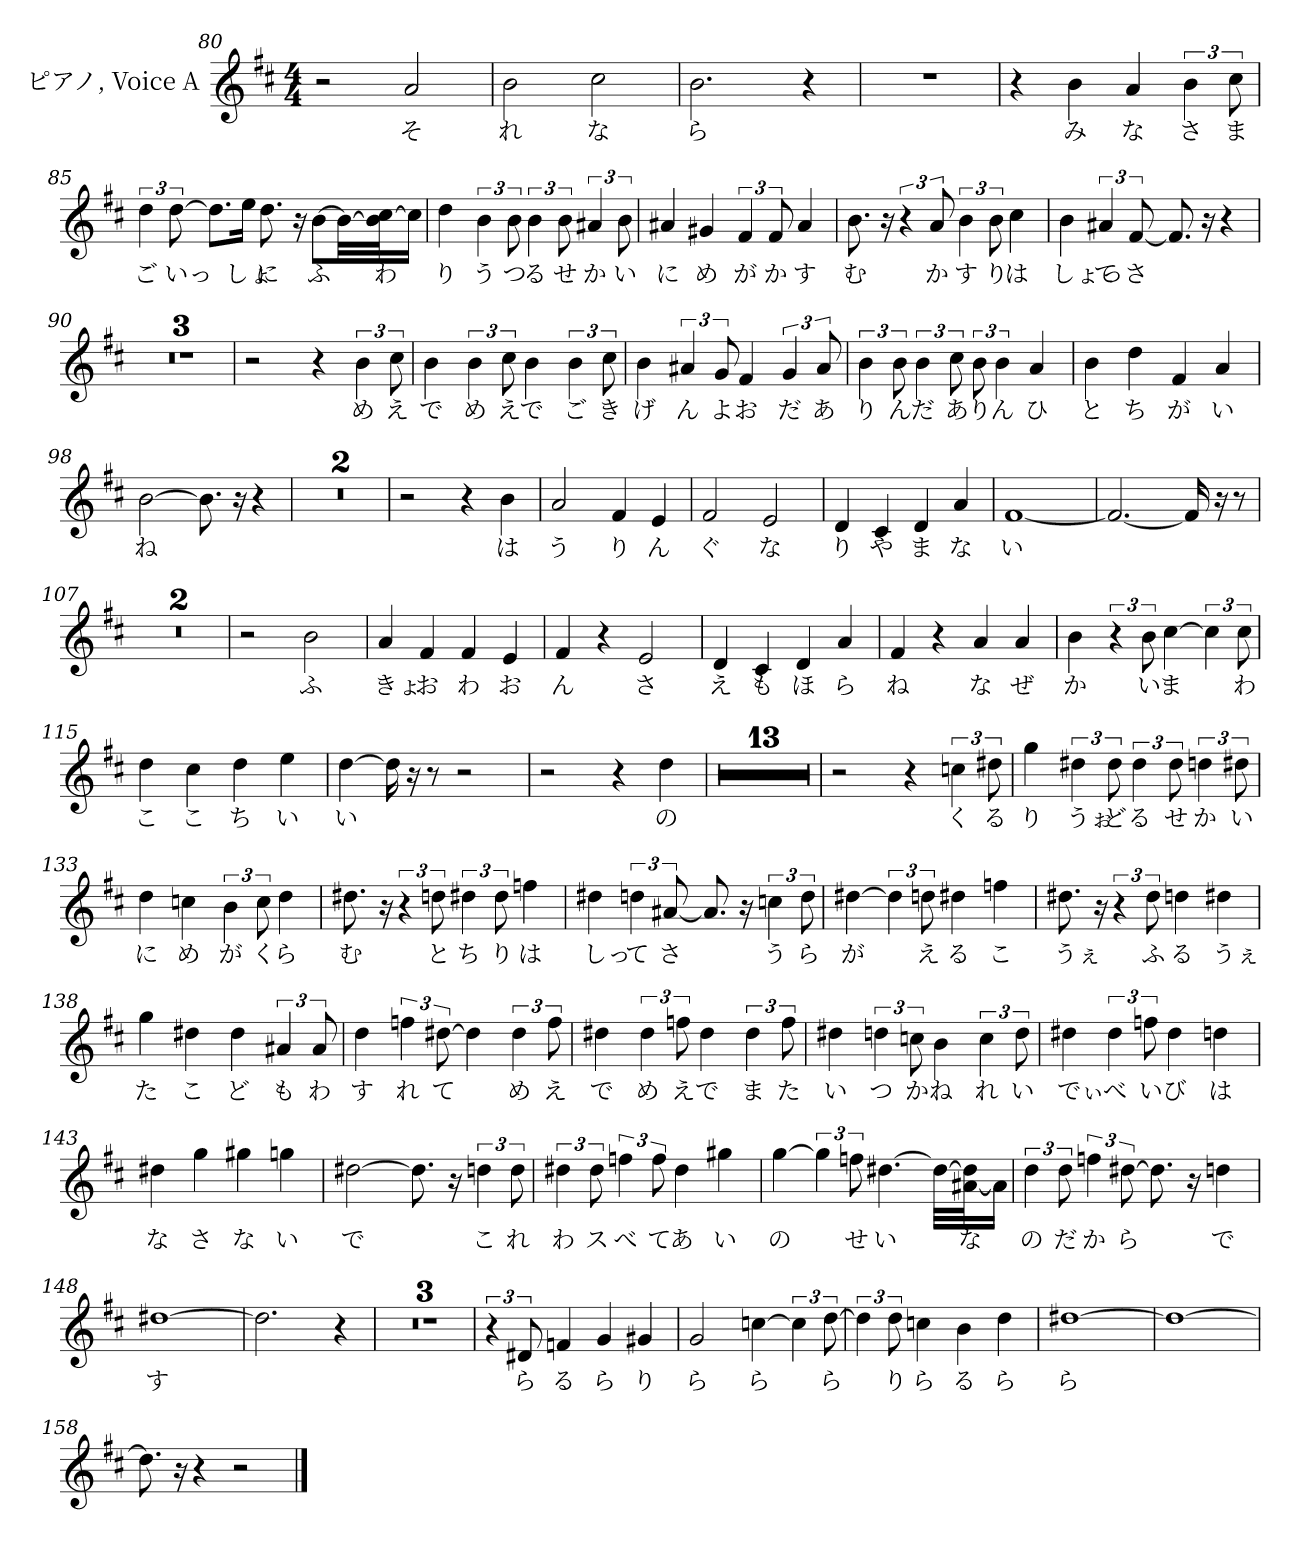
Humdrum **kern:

**kern	**text
*part1	*part1
*staff1	*staff1
*I"ピアノ, Voice A	*
!!LO:PB:g=z
*clefG2	*
*k[f#c#]	*
*M4/4	*
=80	=80
2r	.
!	!LO:LY:b
2a/	そ
=81	=81
!	!LO:LY:b
2b\	れ
!	!LO:LY:b
2cc#\	な
=82	=82
!	!LO:LY:b
2.b\	ら
4r	.
=83	=83
1r	.
=84	=84
4r	.
!	!LO:LY:b
4b\	み
!	!LO:LY:b
4a/	な
!	!LO:LY:b
6b\	さ
!	!LO:LY:b
12cc#\	ま
=85	=85
!	!LO:LY:b
6dd\	ご
!	!LO:LY:b
[12dd\	いっ
8.dd\L]	.
!	!LO:LY:b
16ee\Jk	しょ
!	!LO:LY:b
8.dd\	に
16r	.
!	!LO:LY:b
[8b\L	ふ
32b\LL_	.
!	!LO:LY:b
32b\] [32cc#\J	わ
16cc#\JJ]	.
=86	=86
!	!LO:LY:b
4dd\	り
!	!LO:LY:b
6b\	う
!	!LO:LY:b
12b\	つ
!	!LO:LY:b
6b\	る
!	!LO:LY:b
12b\	せ
!	!LO:LY:b
6a#X/	か
!	!LO:LY:b
12b\	い
!!LO:LB:g=z
=87	=87
!	!LO:LY:b
4a#X/	に
!	!LO:LY:b
4g#X/	め
!	!LO:LY:b
6f#/	が
!	!LO:LY:b
12f#/	か
!	!LO:LY:b
4a#/	す
=88	=88
!	!LO:LY:b
8.b\	む
16r	.
6r	.
!	!LO:LY:b
12a/	か
!	!LO:LY:b
6b\	す
!	!LO:LY:b
12b\	り
!	!LO:LY:b
4cc#\	は
=89	=89
!	!LO:LY:b
4b\	しょっ
!	!LO:LY:b
6a#X/	て
!	!LO:LY:b
[12f#/	さ
8.f#/]	.
16r	.
4r	.
=90	=90
1r	.
=91	=91
1r	.
=92	=92
1r	.
=93	=93
2r	.
4r	.
!	!LO:LY:b
6b\	め
!	!LO:LY:b
12cc#\	え
!!LO:LB:g=z
=94	=94
!	!LO:LY:b
4b\	で
!	!LO:LY:b
6b\	め
!	!LO:LY:b
12cc#\	え
!	!LO:LY:b
4b\	で
!	!LO:LY:b
6b\	ご
!	!LO:LY:b
12cc#\	き
=95	=95
!	!LO:LY:b
4b\	げ
!	!LO:LY:b
6a#X/	ん
!	!LO:LY:b
12g/	よ
!	!LO:LY:b
4f#/	お
!	!LO:LY:b
6g/	だ
!	!LO:LY:b
12a#/	あ
=96	=96
!	!LO:LY:b
6b\	り
!	!LO:LY:b
12b\	ん
!	!LO:LY:b
6b\	だ
!	!LO:LY:b
12cc#\	あ
!	!LO:LY:b
12b\	り
!	!LO:LY:b
6b\	ん
!	!LO:LY:b
4a/	ひ
=97	=97
!	!LO:LY:b
4b\	と
!	!LO:LY:b
4dd\	ち
!	!LO:LY:b
4f#/	が
!	!LO:LY:b
4a/	い
=98	=98
!	!LO:LY:b
[2b\	ね
8.b\]	.
16r	.
4r	.
=99	=99
1r	.
=100	=100
1r	.
!!LO:LB:g=z
=101	=101
2r	.
4r	.
!	!LO:LY:b
4b\	は
=102	=102
!	!LO:LY:b
2a/	う
!	!LO:LY:b
4f#/	り
!	!LO:LY:b
4e/	ん
=103	=103
!	!LO:LY:b
2f#/	ぐ
!	!LO:LY:b
2e/	な
=104	=104
!	!LO:LY:b
4d/	り
!	!LO:LY:b
4c#/	や
!	!LO:LY:b
4d/	ま
!	!LO:LY:b
4a/	な
=105	=105
!	!LO:LY:b
[1f#	い
=106	=106
2.f#/_	.
16f#/]	.
16r	.
8r	.
=107	=107
1r	.
=108	=108
1r	.
=109	=109
2r	.
!	!LO:LY:b
2b\	ふ
=110	=110
!	!LO:LY:b
4a/	きょ
!	!LO:LY:b
4f#/	お
!	!LO:LY:b
4f#/	わ
!	!LO:LY:b
4e/	お
!!LO:LB:g=z
=111	=111
!	!LO:LY:b
4f#/	ん
4r	.
!	!LO:LY:b
2e/	さ
=112	=112
!	!LO:LY:b
4d/	え
!	!LO:LY:b
4c#/	も
!	!LO:LY:b
4d/	ほ
!	!LO:LY:b
4a/	ら
=113	=113
!	!LO:LY:b
4f#/	ね
4r	.
!	!LO:LY:b
4a/	な
!	!LO:LY:b
4a/	ぜ
=114	=114
!	!LO:LY:b
4b\	か
6r	.
!	!LO:LY:b
12b\	い
!	!LO:LY:b
[4cc#\	ま
6cc#\]	.
!	!LO:LY:b
12cc#\	わ
=115	=115
!	!LO:LY:b
4dd\	こ
!	!LO:LY:b
4cc#\	こ
!	!LO:LY:b
4dd\	ち
!	!LO:LY:b
4ee\	い
=116	=116
!	!LO:LY:b
[4dd\	い
16dd\]	.
16r	.
8r	.
2r	.
=117	=117
2r	.
4r	.
!	!LO:LY:b
4dd\	の
=118	=118
1r	.
=119	=119
1r	.
!!LO:LB:g=z
=120	=120
1r	.
=121	=121
1r	.
=122	=122
1r	.
=123	=123
1r	.
=124	=124
1r	.
=125	=125
1r	.
=126	=126
1r	.
=127	=127
1r	.
=128	=128
1r	.
=129	=129
1r	.
=130	=130
1r	.
=131	=131
2r	.
4r	.
!	!LO:LY:b
6ccn\	く
!	!LO:LY:b
12dd#X\	る
!!LO:LB:g=z
=132	=132
!	!LO:LY:b
4gg\	り
!	!LO:LY:b
6dd#X\	うぉ
!	!LO:LY:b
12dd#\	ど
!	!LO:LY:b
6dd#\	る
!	!LO:LY:b
12dd#\	せ
!	!LO:LY:b
6ddn\	か
!	!LO:LY:b
12dd#X\	い
=133	=133
!	!LO:LY:b
4dd\	に
!	!LO:LY:b
4ccn\	め
!	!LO:LY:b
6b\	が
!	!LO:LY:b
12cc\	く
!	!LO:LY:b
4dd\	ら
=134	=134
!	!LO:LY:b
8.dd#X\	む
16r	.
6r	.
!	!LO:LY:b
12ddn\	と
!	!LO:LY:b
6dd#X\	ち
!	!LO:LY:b
12dd#\	り
!	!LO:LY:b
4ffn\	は
=135	=135
!	!LO:LY:b
4dd#X\	しっ
!	!LO:LY:b
6ddn\	て
!	!LO:LY:b
[12a#X/	さ
8.a#/]	.
16r	.
!	!LO:LY:b
6ccn\	う
!	!LO:LY:b
12dd\	ら
!!LO:LB:g=z
=136	=136
!	!LO:LY:b
[4dd#X\	が
6dd#\]	.
!	!LO:LY:b
12ddn\	え
!	!LO:LY:b
4dd#X\	る
!	!LO:LY:b
4ffn\	こ
=137	=137
!	!LO:LY:b
8.dd#X\	うぇ
16r	.
6r	.
!	!LO:LY:b
12dd#\	ふ
!	!LO:LY:b
4ddn\	る
!	!LO:LY:b
4dd#X\	うぇ
=138	=138
!	!LO:LY:b
4gg\	た
!	!LO:LY:b
4dd#X\	こ
!	!LO:LY:b
4dd#\	ど
!	!LO:LY:b
6a#X/	も
!	!LO:LY:b
12a#/	わ
=139	=139
!	!LO:LY:b
4dd\	す
!	!LO:LY:b
6ffn\	れ
!	!LO:LY:b
[12dd#X\	て
4dd#\]	.
!	!LO:LY:b
6dd#\	め
!	!LO:LY:b
12ff\	え
=140	=140
!	!LO:LY:b
4dd#X\	で
!	!LO:LY:b
6dd#\	め
!	!LO:LY:b
12ffn\	え
!	!LO:LY:b
4dd#\	で
!	!LO:LY:b
6dd#\	ま
!	!LO:LY:b
12ff\	た
!!LO:LB:g=z
=141	=141
!	!LO:LY:b
4dd#X\	い
!	!LO:LY:b
6ddn\	つ
!	!LO:LY:b
12ccn\	か
!	!LO:LY:b
4b\	ね
!	!LO:LY:b
6cc\	れ
!	!LO:LY:b
12dd\	い
=142	=142
!	!LO:LY:b
4dd#X\	でぃ
!	!LO:LY:b
6dd#\	べ
!	!LO:LY:b
12ffn\	い
!	!LO:LY:b
4dd#\	び
!	!LO:LY:b
4ddn\	は
=143	=143
!	!LO:LY:b
4dd#X\	な
!	!LO:LY:b
4gg\	さ
!	!LO:LY:b
4gg#X\	な
!	!LO:LY:b
4ggn\	い
=144	=144
!	!LO:LY:b
[2dd#X\	で
8.dd#\]	.
16r	.
!	!LO:LY:b
6ddn\	こ
!	!LO:LY:b
12dd\	れ
=145	=145
!	!LO:LY:b
6dd#X\	わ
!	!LO:LY:b
12dd#\	ス
!	!LO:LY:b
6ffn\	べ
!	!LO:LY:b
12ff\	て
!	!LO:LY:b
4dd#\	あ
!	!LO:LY:b
4gg#X\	い
!!LO:LB:g=z
=146	=146
!	!LO:LY:b
[4gg\	の
6gg\]	.
!	!LO:LY:b
12ffn\	せ
!	!LO:LY:b
[4.dd#X\	い
32dd#\LLL_	.
!	!LO:LY:b
[32a#X\ 32dd#\]J	な
16a#\JJ]	.
=147	=147
!	!LO:LY:b
6dd\	の
!	!LO:LY:b
12dd\	だ
!	!LO:LY:b
6ffn\	か
!	!LO:LY:b
[12dd#X\	ら
8.dd#\]	.
16r	.
!	!LO:LY:b
4ddn\	で
=148	=148
!	!LO:LY:b
[1dd#X	す
=149	=149
2.dd#\]	.
4r	.
=150	=150
1r	.
=151	=151
1r	.
=152	=152
1r	.
=153	=153
6r	.
!	!LO:LY:b
12d#X/	ら
!	!LO:LY:b
4fn/	る
!	!LO:LY:b
4g/	ら
!	!LO:LY:b
4g#X/	り
!!LO:LB:g=z
=154	=154
!	!LO:LY:b
2g/	ら
!	!LO:LY:b
[4ccn\	ら
6cc\]	.
!	!LO:LY:b
[12dd\	ら
=155	=155
6dd\]	.
!	!LO:LY:b
12dd\	り
!	!LO:LY:b
4ccn\	ら
!	!LO:LY:b
4b\	る
!	!LO:LY:b
4dd\	ら
=156	=156
!	!LO:LY:b
[1dd#X	ら
=157	=157
1dd#_	.
=158	=158
8.dd#\]	.
16r	.
4r	.
2r	.
==	==
*-	*-
